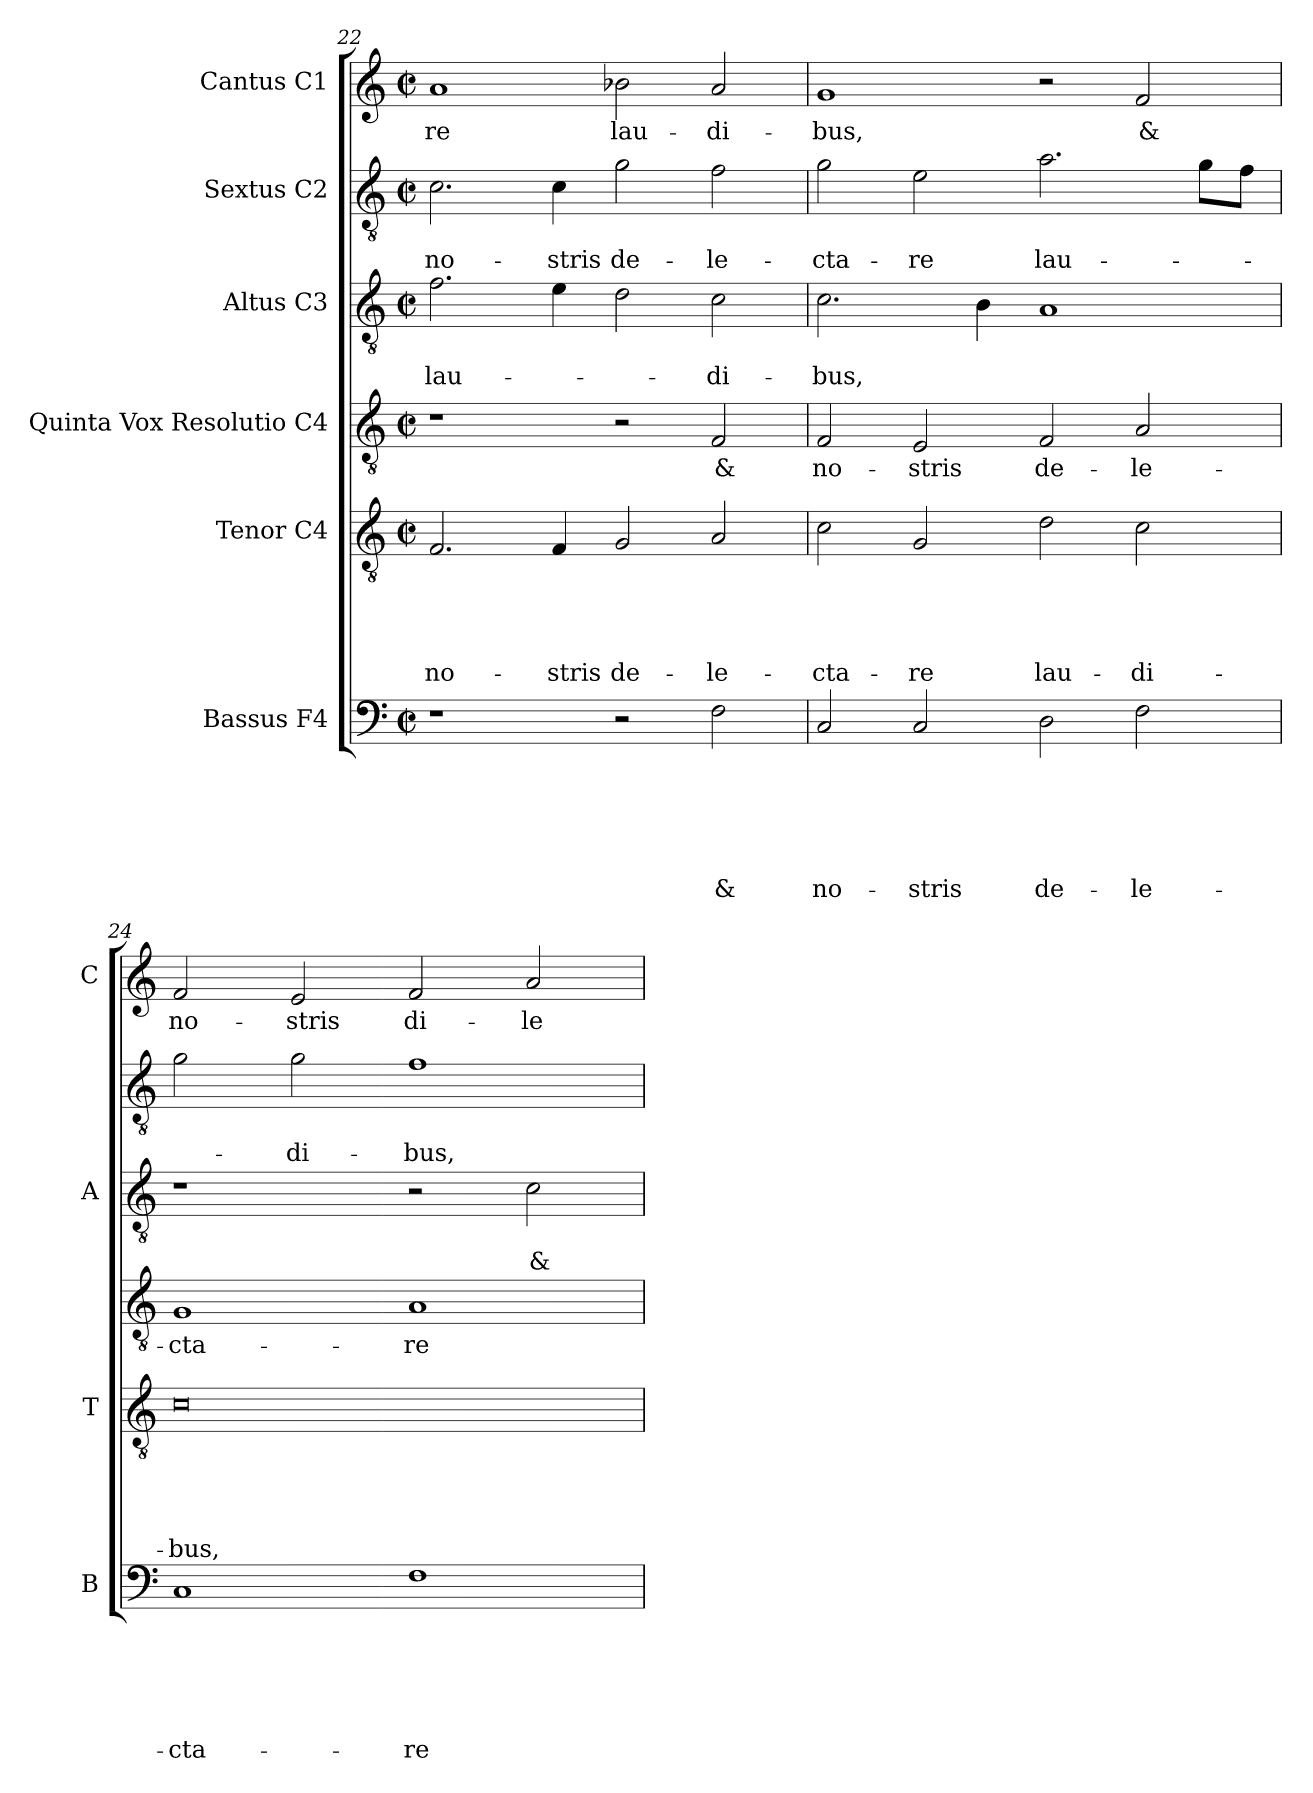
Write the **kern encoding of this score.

**kern	**text	**text	**text	**text	**text	**text	**kern	**text	**text	**text	**text	**text	**kern	**text	**kern	**text	**text	**kern	**text	**text	**kern	**text
*part6	*part6	*part6	*part6	*part6	*part6	*part6	*part5	*part5	*part5	*part5	*part5	*part5	*part4	*part4	*part3	*part3	*part3	*part2	*part2	*part2	*part1	*part1
*staff6	*staff6	*staff6	*staff6	*staff6	*staff6	*staff6	*staff5	*staff5	*staff5	*staff5	*staff5	*staff5	*staff4	*staff4	*staff3	*staff3	*staff3	*staff2	*staff2	*staff2	*staff1	*staff1
*I"Bassus F4	*	*	*	*	*	*	*I"Tenor C4	*	*	*	*	*	*I"Quinta Vox Resolutio C4	*	*I"Altus C3	*	*	*I"Sextus C2	*	*	*I"Cantus C1	*
*I'B	*	*	*	*	*	*	*I'T	*	*	*	*	*	*	*	*I'A	*	*	*	*	*	*I'C	*
!!LO:LB:g=z
*clefF4	*	*	*	*	*	*	*clefGv2	*	*	*	*	*	*clefGv2	*	*clefGv2	*	*	*clefGv2	*	*	*clefG2	*
*k[]	*	*	*	*	*	*	*k[]	*	*	*	*	*	*k[]	*	*k[]	*	*	*k[]	*	*	*k[]	*
*C:	*	*	*	*	*	*	*C:	*	*	*	*	*	*C:	*	*C:	*	*	*C:	*	*	*C:	*
*M2/2	*	*	*	*	*	*	*M2/2	*	*	*	*	*	*M2/2	*	*M2/2	*	*	*M2/2	*	*	*M2/2	*
*met(c|)	*	*	*	*	*	*	*met(c|)	*	*	*	*	*	*met(c|)	*	*met(c|)	*	*	*met(c|)	*	*	*met(c|)	*
=22	=22	=22	=22	=22	=22	=22	=22	=22	=22	=22	=22	=22	=22	=22	=22	=22	=22	=22	=22	=22	=22	=22
!	!	!	!	!	!	!	!	!	!	!	!	!LO:LY:b	!	!	!	!	!LO:LY:b	!	!	!LO:LY:b	!	!LO:LY:b
1r	.	.	.	.	.	.	2.F/	.	.	.	.	no-	1r	.	2.f\	.	lau-	2.c\	.	no-	1a	-re
!	!	!	!	!	!	!	!	!	!	!	!	!LO:LY:b	!	!	!	!	!	!	!	!LO:LY:b	!	!
.	.	.	.	.	.	.	4F/	.	.	.	.	-stris	.	.	4e\	.	.	4c\	.	-stris	.	.
!	!	!	!	!	!	!	!	!	!	!	!	!LO:LY:b	!	!	!	!	!	!	!	!LO:LY:b	!	!LO:LY:b
2r	.	.	.	.	.	.	2G/	.	.	.	.	de-	2r	.	2d\	.	.	2g\	.	de-	2b-X\	lau-
!	!	!	!	!	!	!LO:LY:b	!	!	!	!	!	!LO:LY:b	!	!LO:LY:b	!	!	!LO:LY:b	!	!	!LO:LY:b	!	!LO:LY:b
2F\	.	.	.	.	.	&	2A/	.	.	.	.	-le-	2F/	&	2c\	.	-di-	2f\	.	-le-	2a/	-di-
=23	=23	=23	=23	=23	=23	=23	=23	=23	=23	=23	=23	=23	=23	=23	=23	=23	=23	=23	=23	=23	=23	=23
!	!	!	!	!	!	!LO:LY:b	!	!	!	!	!	!LO:LY:b	!	!LO:LY:b	!	!	!LO:LY:b	!	!	!LO:LY:b	!	!LO:LY:b
2C/	.	.	.	.	.	no-	2c\	.	.	.	.	-cta-	2F/	no-	2.c\	.	-bus,	2g\	.	-cta-	1g	-bus,
!	!	!	!	!	!	!LO:LY:b	!	!	!	!	!	!LO:LY:b	!	!LO:LY:b	!	!	!	!	!	!LO:LY:b	!	!
2C/	.	.	.	.	.	-stris	2G/	.	.	.	.	-re	2E/	-stris	.	.	.	2e\	.	-re	.	.
.	.	.	.	.	.	.	.	.	.	.	.	.	.	.	4B\	.	.	.	.	.	.	.
!	!	!	!	!	!	!LO:LY:b	!	!	!	!	!	!LO:LY:b	!	!LO:LY:b	!	!	!	!	!	!LO:LY:b	!	!
2D\	.	.	.	.	.	de-	2d\	.	.	.	.	lau-	2F/	de-	1A	.	.	2.a\	.	lau-	2r	.
!	!	!	!	!	!	!LO:LY:b	!	!	!	!	!	!LO:LY:b	!	!LO:LY:b	!	!	!	!	!	!	!	!LO:LY:b
2F\	.	.	.	.	.	-le-	2c\	.	.	.	.	-di-	2A/	-le-	.	.	.	.	.	.	2f/	&
.	.	.	.	.	.	.	.	.	.	.	.	.	.	.	.	.	.	8g\L	.	.	.	.
.	.	.	.	.	.	.	.	.	.	.	.	.	.	.	.	.	.	8f\J	.	.	.	.
=24	=24	=24	=24	=24	=24	=24	=24	=24	=24	=24	=24	=24	=24	=24	=24	=24	=24	=24	=24	=24	=24	=24
!	!	!	!	!	!	!LO:LY:b	!	!	!	!	!	!LO:LY:b	!	!LO:LY:b	!	!	!	!	!	!	!	!LO:LY:b
1C	.	.	.	.	.	-cta-	0c	.	.	.	.	-bus,	1G	-cta-	1r	.	.	2g\	.	.	2f/	no-
!	!	!	!	!	!	!	!	!	!	!	!	!	!	!	!	!	!	!	!	!LO:LY:b	!	!LO:LY:b
.	.	.	.	.	.	.	.	.	.	.	.	.	.	.	.	.	.	2g\	.	-di-	2e/	-stris
!	!	!	!	!	!	!LO:LY:b	!	!	!	!	!	!	!	!LO:LY:b	!	!	!	!	!	!LO:LY:b	!	!LO:LY:b
1F	.	.	.	.	.	-re	.	.	.	.	.	.	1A	-re	2r	.	.	1f	.	-bus,	2f/	di-
!	!	!	!	!	!	!	!	!	!	!	!	!	!	!	!	!	!LO:LY:b	!	!	!	!	!LO:LY:b
.	.	.	.	.	.	.	.	.	.	.	.	.	.	.	2c\	.	&	.	.	.	2a/	-le-
=	=	=	=	=	=	=	=	=	=	=	=	=	=	=	=	=	=	=	=	=	=	=
*-	*-	*-	*-	*-	*-	*-	*-	*-	*-	*-	*-	*-	*-	*-	*-	*-	*-	*-	*-	*-	*-	*-
